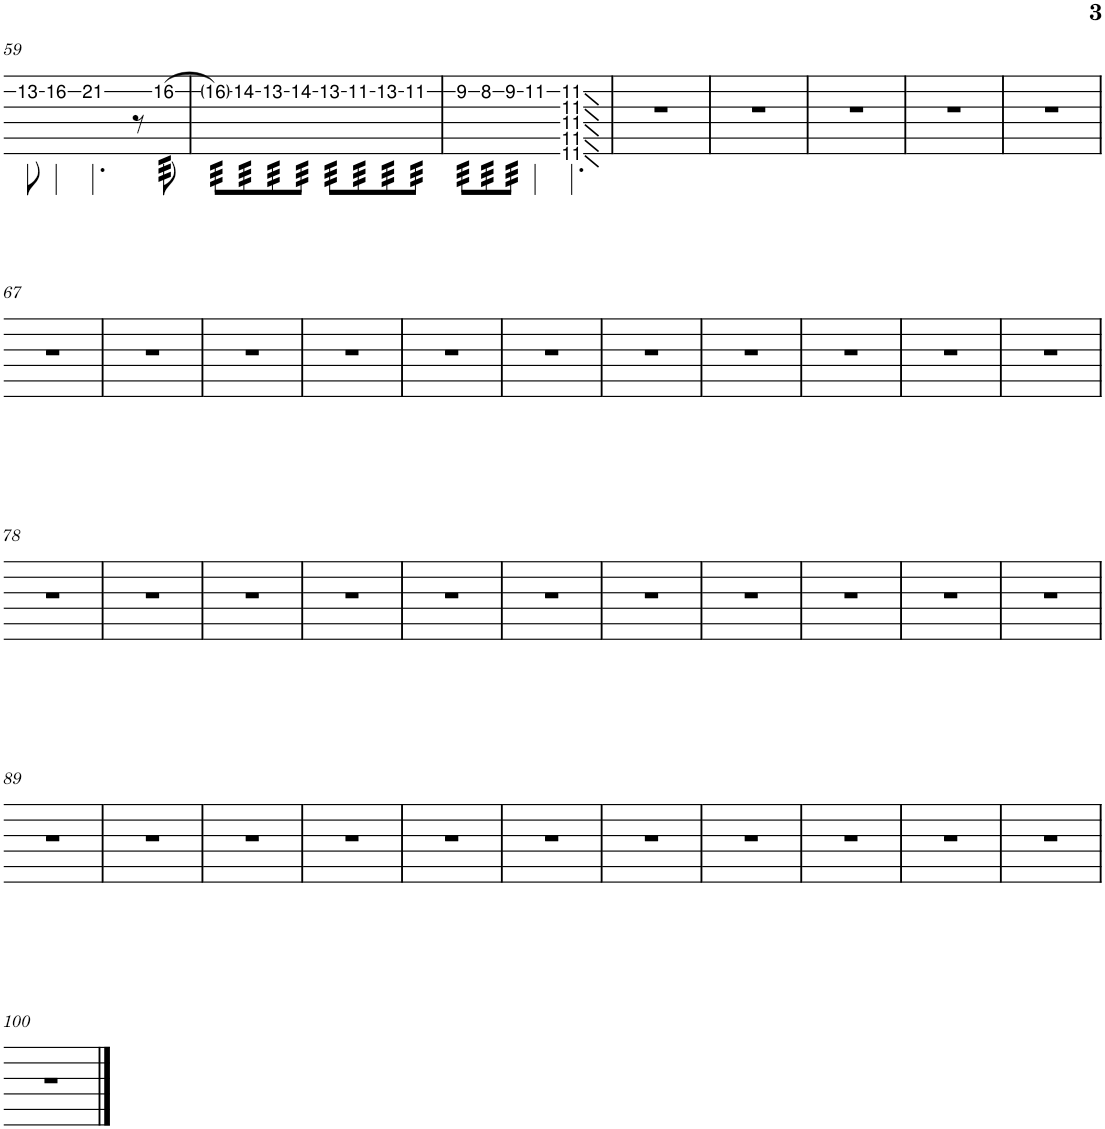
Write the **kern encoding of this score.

**kern
*part1
*staff1
*I"Electric Guitar
*I'El. Guit.
!!LO:PB:g=z
*
*k[b-e-a-d-]
*M4/4
=59
8cc\
4ee-\
4.aa-\
8r
*tremolo
[64ee-\
64ee-\
64ee-\
64ee-\
64ee-\
64ee-\
64ee-\
64ee-\
=60
64ee-\]LLLL
64ee-\
64ee-\
64ee-\
64ee-\
64ee-\
64ee-\
64ee-\
64dd-\
64dd-\
64dd-\
64dd-\
64dd-\
64dd-\
64dd-\
64dd-\
64cc\
64cc\
64cc\
64cc\
64cc\
64cc\
64cc\
64cc\
64dd-\
64dd-\
64dd-\
64dd-\
64dd-\
64dd-\
64dd-\
64dd-\JJJJ
64cc\LLLL
64cc\
64cc\
64cc\
64cc\
64cc\
64cc\
64cc\
64b-\
64b-\
64b-\
64b-\
64b-\
64b-\
64b-\
64b-\
64cc\
64cc\
64cc\
64cc\
64cc\
64cc\
64cc\
64cc\
64b-\
64b-\
64b-\
64b-\
64b-\
64b-\
64b-\
64b-\JJJJ
=61
64a-\LLLL
64a-\
64a-\
64a-\
64a-\
64a-\
64a-\
64a-\
64g\
64g\
64g\
64g\
64g\
64g\
64g\
64g\
64a-\
64a-\
64a-\
64a-\
64a-\
64a-\
64a-\
64a-\JJJJ
*Xtremolo
4b-\
4.E-\ 4.A-\ 4.d-\ 4.g-\ 4.b-\
=62
1r
=63
1r
=64
1r
=65
1r
=66
1r
!!LO:LB:g=z
=67
1r
=68
1r
=69
1r
=70
1r
=71
1r
=72
1r
=73
1r
=74
1r
=75
1r
=76
1r
=77
1r
!!LO:LB:g=z
=78
1r
=79
1r
=80
1r
=81
1r
=82
1r
=83
1r
=84
1r
=85
1r
=86
1r
=87
1r
=88
1r
!!LO:LB:g=z
=89
1r
=90
1r
=91
1r
=92
1r
=93
1r
=94
1r
=95
1r
=96
1r
=97
1r
=98
1r
=99
1r
!!LO:LB:g=z
=100
1r
==
*-
